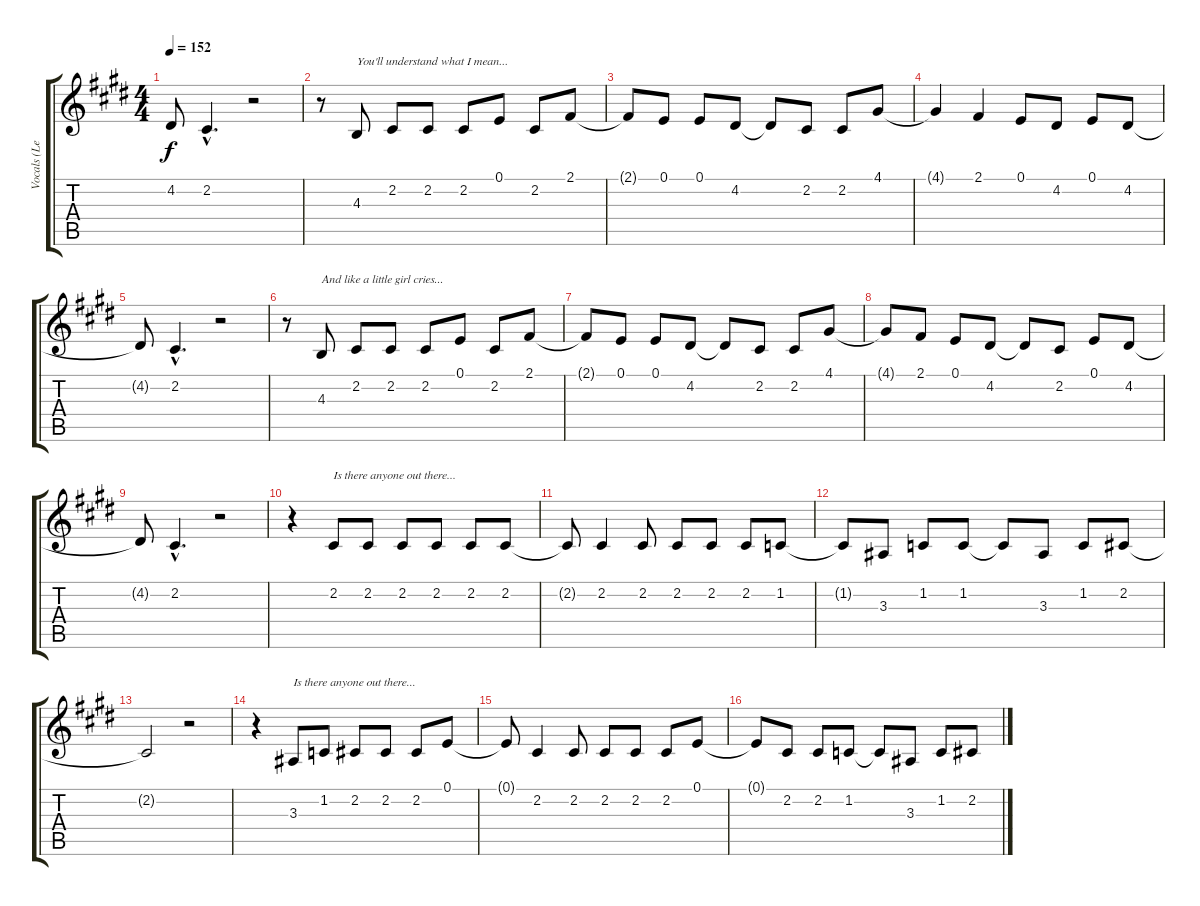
\track ("Vocals (Lead)" "Vocals (Le") {instrument frenchhorn}
\staff {score tabs}
\tuning (E4 B3 G3 D3 A2 E2) {hide}
\ts (4 4)
\tempo 152
\clef g2
\ks c#minor
4.2{t}.8{dy f} 2.2{hac}.4{d} r.2 |
r.8 4.3.8{txt "You'll understand what I mean..."} 2.2.8 2.2.8 2.2.8 0.1.8 2.2.8 2.1.8 |
2.1{t}.8 0.1.8 0.1.8 4.2.8 4.2{t}.8 2.2.8 2.2.8 4.1.8 |
4.1{t}.4 2.1.4 0.1.8 4.2.8 0.1.8 4.2.8 |
4.2{t}.8 2.2{hac}.4{d} r.2 |
r.8 4.3.8{txt "And like a little girl cries..."} 2.2.8 2.2.8 2.2.8 0.1.8 2.2.8 2.1.8 |
2.1{t}.8 0.1.8 0.1.8 4.2.8 4.2{t}.8 2.2.8 2.2.8 4.1.8 |
4.1{t}.8 2.1.8 0.1.8 4.2.8 4.2{t}.8 2.2.8 0.1.8 4.2.8 |
4.2{t}.8 2.2{hac}.4{d} r.2 |
r.4 2.2.8{txt "Is there anyone out there..."} 2.2.8 2.2.8 2.2.8 2.2.8 2.2.8 |
2.2{t}.8 2.2.4 2.2.8 2.2.8 2.2.8 2.2.8 1.2.8 |
1.2{t}.8 3.3.8 1.2.8 1.2.8 1.2{t}.8 3.3.8 1.2.8 2.2.8 |
2.2{t}.2 r.2 |
r.4 3.3.8{txt "Is there anyone out there..."} 1.2.8 2.2.8 2.2.8 2.2.8 0.1.8 |
0.1{t}.8 2.2.4 2.2.8 2.2.8 2.2.8 2.2.8 0.1.8 |
0.1{t}.8 2.2.8 2.2.8 1.2.8 1.2{t}.8 3.3.8 1.2.8 2.2.8
